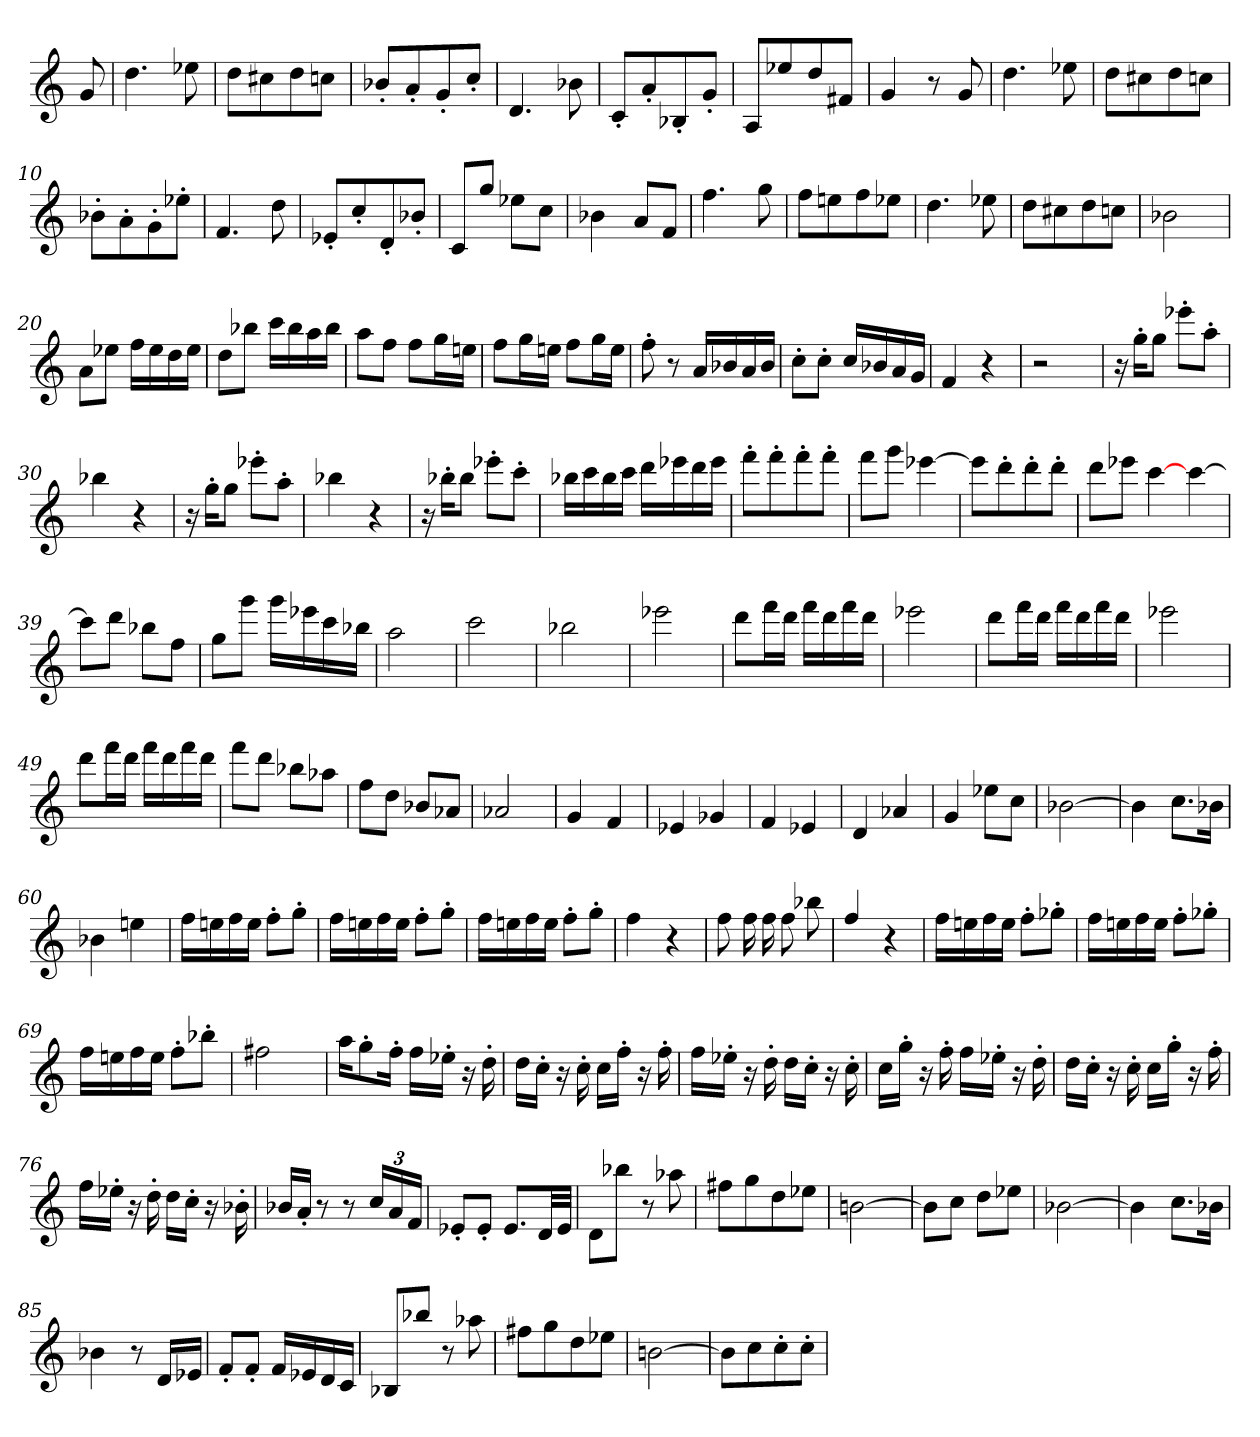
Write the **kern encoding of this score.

**kern
*part1
*staff1
=
8g/
=1
4.dd\
8ee-X\
=2
8dd\L
8cc#X\
8dd\
8ccn\J
=3
8b-X'/L
8a'/
8g'/
8cc'/J
=4
4.d/
8b-X\
=5
8c'/L
8a'/
8B-X'/
8g'/J
=6
8A/L
8ee-X/
8dd/
8f#X/J
=7
4g/
8r
8g/
=8
4.dd\
8ee-X\
=9
8dd\L
8cc#X\
8dd\
8ccn\J
=10
8b-X'\L
8a'\
8g'\
8ee-X'\J
=11
4.f/
8dd\
=12
8e-X'/L
8cc'/
8d'/
8b-X'/J
=13
8c/L
8gg/J
8ee-X\L
8cc\J
=14
4b-X\
8a/L
8f/J
=15
4.ff\
8gg\
=16
8ff\L
8een\
8ff\
8ee-X\J
=17
4.dd\
8ee-X\
=18
8dd\L
8cc#X\
8dd\
8ccn\J
=19
2b-X\
=20
8a\L
8ee-X\J
16ff\LL
16ee-\
16dd\
16ee-\JJ
=21
8dd\L
8bb-X\J
16ccc\LL
16bb-\
16aa\
16bb-\JJ
=22
8aa\L
8ff\J
8ff\L
16gg\L
16een\JJ
=23
8ff\L
16gg\L
16een\JJ
8ff\L
16gg\L
16ee\JJ
=24
8ff'\
8r
16a/LL
16b-X/
16a/
16b-/JJ
=25
8cc'\L
8cc'\J
16cc/LL
16b-X/
16a/
16g/JJ
=26
4f/
4r
=27
2r
=28
2r
=29
16r
16gg'\KL
8gg\J
8eee-X'\L
8aa'\J
=30
4bb-X\
4r
=31
16r
16gg'\KL
8gg\J
8eee-X'\L
8aa'\J
=32
4bb-X\
4r
=33
16r
16bb-X'\KL
8bb-\J
8eee-X'\L
8ccc'\J
=34
16bb-X\LL
16ccc\
16bb-\
16ccc\JJ
16ddd\LL
16eee-X\
16ddd\
16eee-\JJ
=35
8fff'\L
8fff'\
8fff'\
8fff'\J
=36
8fff\L
8ggg\J
[4eee-X\
=37
8eee-\L]
8ddd'\
8ddd'\
8ddd'\J
=38
8ddd\L
8eee-X\J
[4ccc\
[4ccc\
=39
8ccc\L]
8ddd\J
8bb-X\L
8ff\J
=40
8gg\L
8ggg\J
16ggg\LL
16eee-X\
16ccc\
16bb-X\JJ
=41
2aa\
=42
2ccc\
=43
2bb-X\
=44
2eee-X\
=45
8ddd\L
16fff\L
16ddd\JJ
16fff\LL
16ddd\
16fff\
16ddd\JJ
=46
2eee-X\
=47
8ddd\L
16fff\L
16ddd\JJ
16fff\LL
16ddd\
16fff\
16ddd\JJ
=48
2eee-X\
=49
8ddd\L
16fff\L
16ddd\JJ
16fff\LL
16ddd\
16fff\
16ddd\JJ
=50
8fff\L
8ddd\J
8bb-X\L
8aa-X\J
=51
8ff\L
8dd\J
8b-X/L
8a-X/J
=52
2a-X/
=53
4g/
4f/
=54
4e-X/
4g-X/
=55
4f/
4e-X/
=56
4d/
4a-X/
=57
4g/
8ee-X\L
8cc\J
=58
[2b-X\
=59
4b-\]
8.cc\L
16b-X\Jk
=60
4b-X\
4een\
=61
16ff\LL
16een\
16ff\
16ee\JJ
8ff'\L
8gg'\J
=62
16ff\LL
16een\
16ff\
16ee\JJ
8ff'\L
8gg'\J
=63
16ff\LL
16een\
16ff\
16ee\JJ
8ff'\L
8gg'\J
=64
4ff\
4r
=65
8ff\
16ff\
16ff\
8ff\
8bb-X\
=66
4ff/
4r
=67
16ff\LL
16een\
16ff\
16ee\JJ
8ff'\L
8gg-X'\J
=68
16ff\LL
16een\
16ff\
16ee\JJ
8ff'\L
8gg-X'\J
=69
16ff\LL
16een\
16ff\
16ee\JJ
8ff'\L
8bb-X'\J
=70
2ff#X\
=71
16aa\KL
8gg'\
16ff'\Jk
16ff\LL
16ee-X'\JJ
16r
16dd'\
=72
16dd\LL
16cc'\JJ
16r
16cc'\
16cc\LL
16ff'\JJ
16r
16ff'\
=73
16ff\LL
16ee-X'\JJ
16r
16dd'\
16dd\LL
16cc'\JJ
16r
16cc'\
=74
16cc\LL
16gg'\JJ
16r
16ff'\
16ff\LL
16ee-X'\JJ
16r
16dd'\
=75
16dd\LL
16cc'\JJ
16r
16cc'\
16cc\LL
16gg'\JJ
16r
16ff'\
=76
16ff\LL
16ee-X'\JJ
16r
16dd'\
16dd\LL
16cc'\JJ
16r
16b-X'\
=77
16b-X/LL
16a'/JJ
8r
8r
24cc/LL
24a/
24f/JJ
=78
8e-X'/L
8e-'/J
8.e-/L
32d/LL
32e-/JJJ
=79
8d\L
8bb-X\J
8r
8aa-X\
=80
8ff#X\L
8gg\
8dd\
8ee-X\J
=81
[2bn\
=82
8b\L]
8cc\J
8dd\L
8ee-X\J
=83
[2b-X\
=84
4b-\]
8.cc\L
16b-X\Jk
=85
4b-X\
8r
16d/LL
16e-X/JJ
=86
8f'/L
8f'/J
16f/LL
16e-X/
16d/
16c/JJ
=87
8B-X/L
8bb-X/J
8r
8aa-X\
=88
8ff#X\L
8gg\
8dd\
8ee-X\J
=89
[2bn\
=90
8b\L]
8cc\
8cc'\
8cc'\J
=
*-
